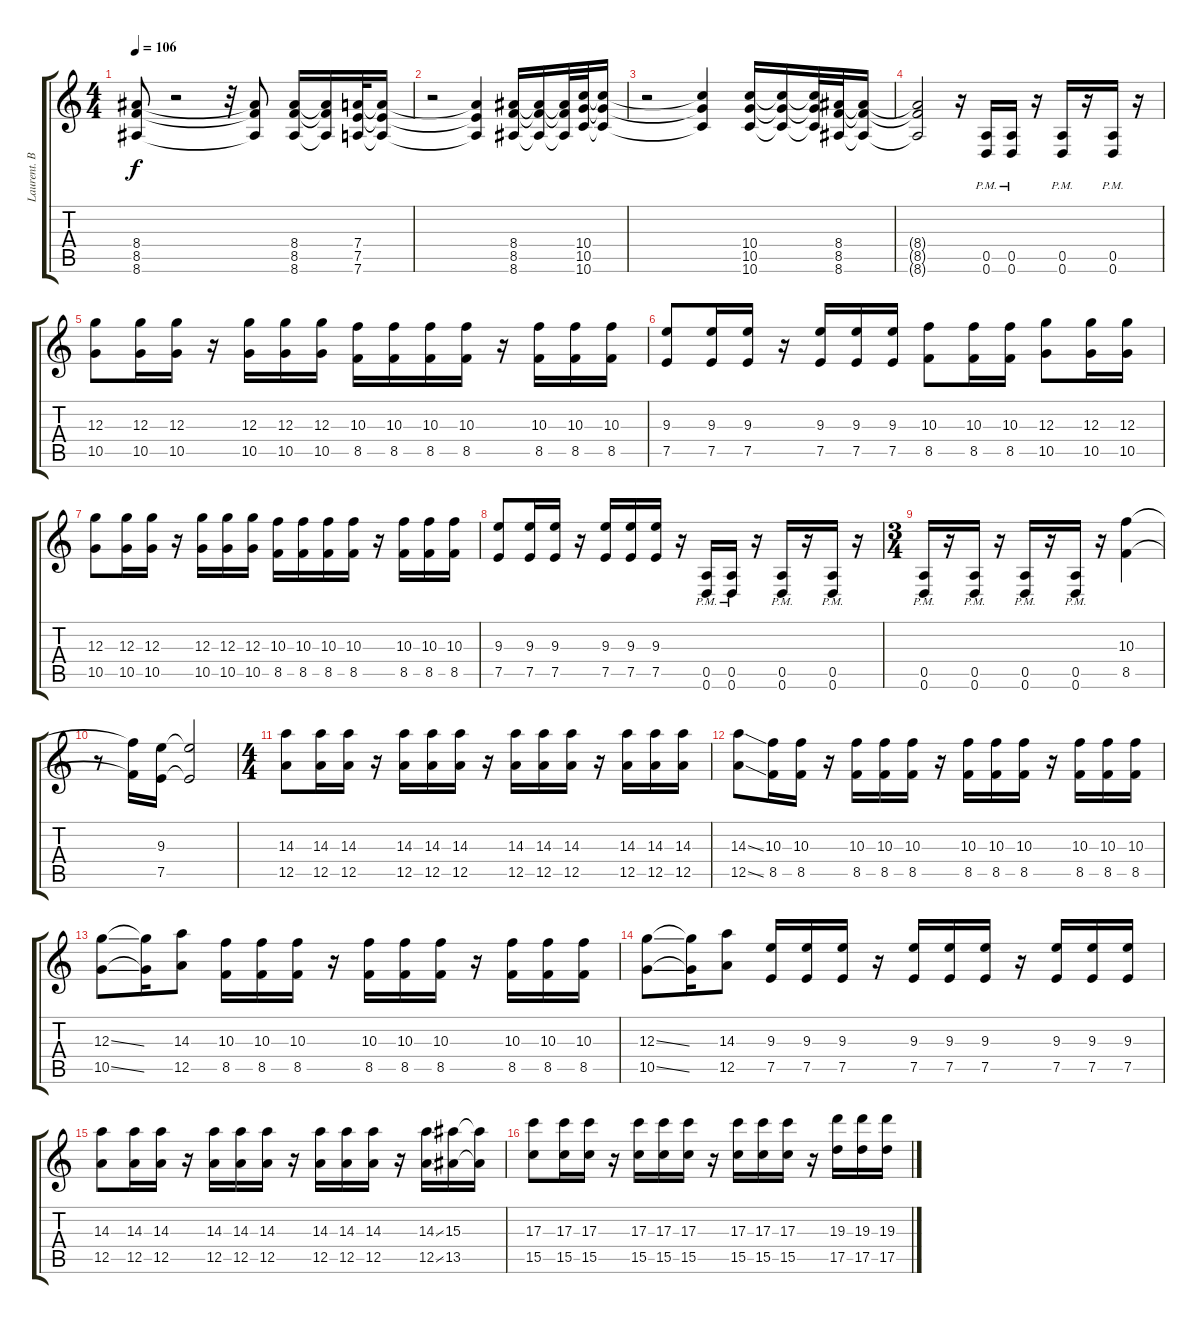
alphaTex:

\track ("Laurent. B (Lead)" "Laurent. B") {instrument overdrivenguitar}
\staff {score tabs}
\tuning (E4 B3 G3 D3 A2 D2) {hide}
\ts (4 4)
\tempo 106
\clef g2
\ks c
(8.4 8.5 8.6).8{dy f} r.2 r.32 (8.4{t} 8.5{t} 8.6{t}).8 (8.4 8.5 8.6).16 (8.4{t} 8.5{t} 8.6{t}).16 (7.4 7.5 7.6).32 (7.4{t} 7.5{t} 7.6{t}).16 |
r.2 (7.4{t} 7.5{t} 7.6{t}).4 (8.4 8.5 8.6).16 (8.4{t} 8.5{t} 8.6{t}).16 (8.4{t} 8.5{t} 8.6{t}).32 (10.4 10.5 10.6).32 (10.4{t} 10.5{t} 10.6{t}).16 |
r.2 (10.4{t} 10.5{t} 10.6{t}).4 (10.4 10.5 10.6).16 (10.4{t} 10.5{t} 10.6{t}).16 (10.4{t} 10.5{t} 10.6{t}).32 (8.4 8.5 8.6).32 (8.4{t} 8.5{t} 8.6{t}).16 |
(8.4{t} 8.5{t} 8.6{t}).2 r.16 (0.5{pm} 0.6{pm}).16 (0.5{pm} 0.6{pm}).16 r.16 (0.5{pm} 0.6{pm}).16 r.16 (0.5{pm} 0.6{pm}).16 r.16 |
(12.3 10.5).8 (12.3 10.5).16 (12.3 10.5).16 r.16 (12.3 10.5).16 (12.3 10.5).16 (12.3 10.5).16 (10.3 8.5).16 (10.3 8.5).16 (10.3 8.5).16 (10.3 8.5).16 r.16 (10.3 8.5).16 (10.3 8.5).16 (10.3 8.5).16 |
(9.3 7.5).8 (9.3 7.5).16 (9.3 7.5).16 r.16 (9.3 7.5).16 (9.3 7.5).16 (9.3 7.5).16 (10.3 8.5).8 (10.3 8.5).16 (10.3 8.5).16 (12.3 10.5).8 (12.3 10.5).16 (12.3 10.5).16 |
(12.3 10.5).8 (12.3 10.5).16 (12.3 10.5).16 r.16 (12.3 10.5).16 (12.3 10.5).16 (12.3 10.5).16 (10.3 8.5).16 (10.3 8.5).16 (10.3 8.5).16 (10.3 8.5).16 r.16 (10.3 8.5).16 (10.3 8.5).16 (10.3 8.5).16 |
(9.3 7.5).8 (9.3 7.5).16 (9.3 7.5).16 r.16 (9.3 7.5).16 (9.3 7.5).16 (9.3 7.5).16 r.16 (0.5{pm} 0.6{pm}).16 (0.5{pm} 0.6{pm}).16 r.16 (0.5{pm} 0.6{pm}).16 r.16 (0.5{pm} 0.6{pm}).16 r.16 |
\ts (3 4)
(0.5{pm} 0.6{pm}).16 r.16 (0.5{pm} 0.6{pm}).16 r.16 (0.5{pm} 0.6{pm}).16 r.16 (0.5{pm} 0.6{pm}).16 r.16 (10.3 8.5).4 |
r.8 (10.3{t} 8.5{t}).16 (9.3 7.5).16 (9.3{t} 7.5{t}).2 |
\ts (4 4)
(14.3 12.5).8 (14.3 12.5).16 (14.3 12.5).16 r.16 (14.3 12.5).16 (14.3 12.5).16 (14.3 12.5).16 r.16 (14.3 12.5).16 (14.3 12.5).16 (14.3 12.5).16 r.16 (14.3 12.5).16 (14.3 12.5).16 (14.3 12.5).16 |
(14.3{ss} 12.5{ss}).8 (10.3 8.5).16 (10.3 8.5).16 r.16 (10.3 8.5).16 (10.3 8.5).16 (10.3 8.5).16 r.16 (10.3 8.5).16 (10.3 8.5).16 (10.3 8.5).16 r.16 (10.3 8.5).16 (10.3 8.5).16 (10.3 8.5).16 |
(12.3{ss} 10.5{ss}).8 (12.3{t} 10.5{t}).16 (14.3 12.5).8 (10.3 8.5).16 (10.3 8.5).16 (10.3 8.5).16 r.16 (10.3 8.5).16 (10.3 8.5).16 (10.3 8.5).16 r.16 (10.3 8.5).16 (10.3 8.5).16 (10.3 8.5).16 |
(12.3{ss} 10.5{ss}).8 (12.3{t} 10.5{t}).16 (14.3 12.5).8 (9.3 7.5).16 (9.3 7.5).16 (9.3 7.5).16 r.16 (9.3 7.5).16 (9.3 7.5).16 (9.3 7.5).16 r.16 (9.3 7.5).16 (9.3 7.5).16 (9.3 7.5).16 |
(14.3 12.5).8 (14.3 12.5).16 (14.3 12.5).16 r.16 (14.3 12.5).16 (14.3 12.5).16 (14.3 12.5).16 r.16 (14.3 12.5).16 (14.3 12.5).16 (14.3 12.5).16 r.16 (14.3{ss} 12.5{ss}).16 (15.3 13.5).16 (15.3{t} 13.5{t}).16 |
(17.3 15.5).8 (17.3 15.5).16 (17.3 15.5).16 r.16 (17.3 15.5).16 (17.3 15.5).16 (17.3 15.5).16 r.16 (17.3 15.5).16 (17.3 15.5).16 (17.3 15.5).16 r.16 (19.3 17.5).16 (19.3 17.5).16 (19.3 17.5).16
